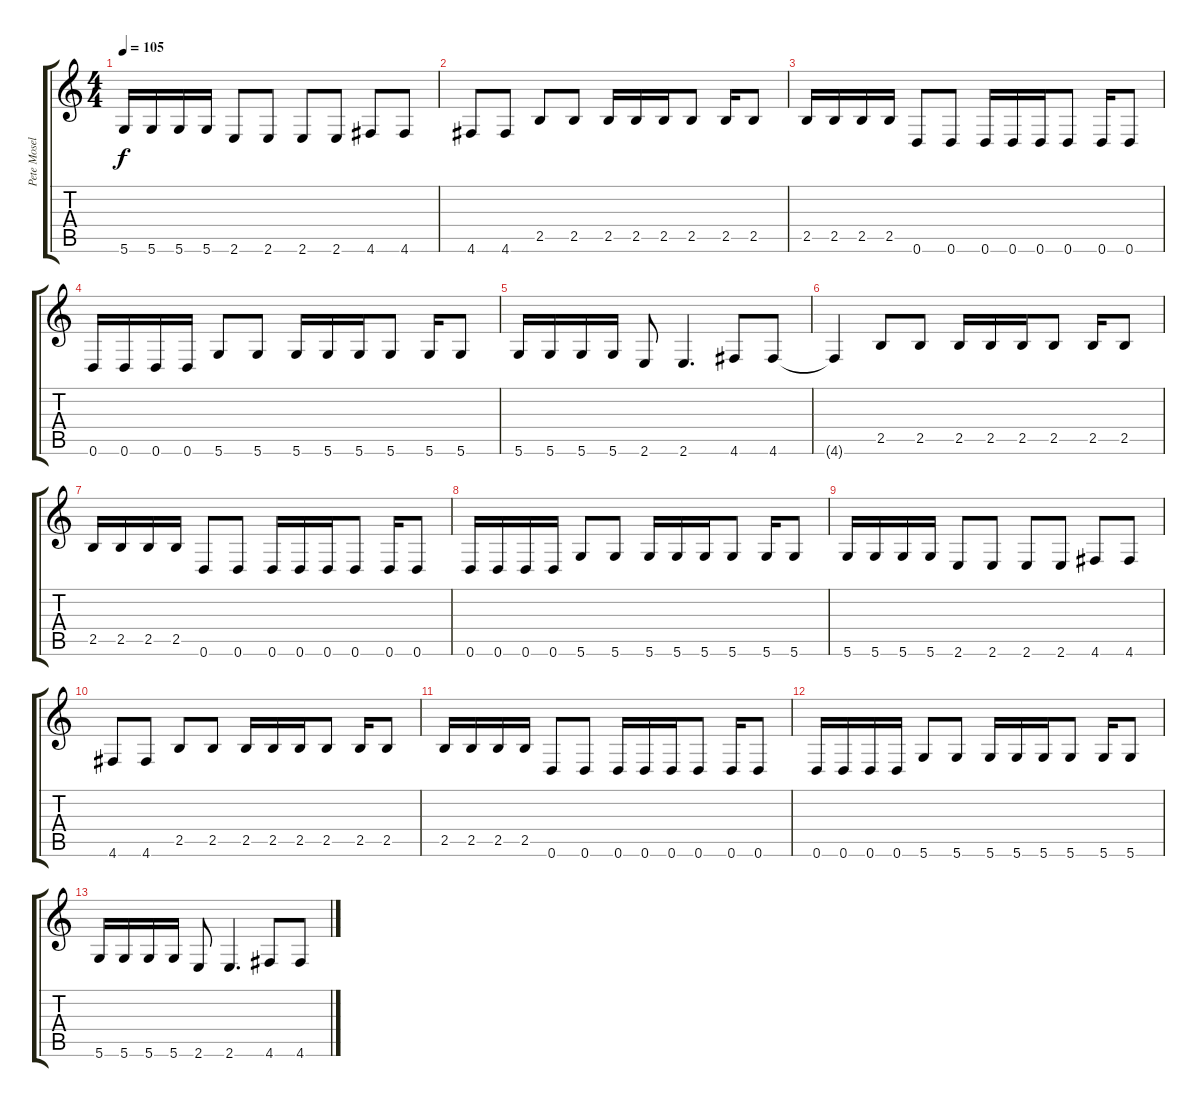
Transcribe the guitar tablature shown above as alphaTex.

\track ("Pete Mosely" "Pete Mosel") {instrument electricbassfinger}
\staff {score tabs}
\tuning (E4 B3 G3 D3 A2 D2) {hide}
\ts (4 4)
\tempo 105
\clef g2
\ks c
5.6.16{dy f} 5.6.16 5.6.16 5.6.16 2.6.8 2.6.8 2.6.8 2.6.8 4.6.8 4.6.8 |
4.6.8 4.6.8 2.5.8 2.5.8 2.5.16 2.5.16 2.5.16 2.5.8 2.5.16 2.5.8 |
2.5.16 2.5.16 2.5.16 2.5.16 0.6.8 0.6.8 0.6.16 0.6.16 0.6.16 0.6.8 0.6.16 0.6.8 |
0.6.16 0.6.16 0.6.16 0.6.16 5.6.8 5.6.8 5.6.16 5.6.16 5.6.16 5.6.8 5.6.16 5.6.8 |
5.6.16 5.6.16 5.6.16 5.6.16 2.6.8 2.6.4{d} 4.6.8 4.6.8 |
4.6{t}.4 2.5.8 2.5.8 2.5.16 2.5.16 2.5.16 2.5.8 2.5.16 2.5.8 |
2.5.16 2.5.16 2.5.16 2.5.16 0.6.8 0.6.8 0.6.16 0.6.16 0.6.16 0.6.8 0.6.16 0.6.8 |
0.6.16 0.6.16 0.6.16 0.6.16 5.6.8 5.6.8 5.6.16 5.6.16 5.6.16 5.6.8 5.6.16 5.6.8 |
5.6.16 5.6.16 5.6.16 5.6.16 2.6.8 2.6.8 2.6.8 2.6.8 4.6.8 4.6.8 |
4.6.8 4.6.8 2.5.8 2.5.8 2.5.16 2.5.16 2.5.16 2.5.8 2.5.16 2.5.8 |
2.5.16 2.5.16 2.5.16 2.5.16 0.6.8 0.6.8 0.6.16 0.6.16 0.6.16 0.6.8 0.6.16 0.6.8 |
0.6.16 0.6.16 0.6.16 0.6.16 5.6.8 5.6.8 5.6.16 5.6.16 5.6.16 5.6.8 5.6.16 5.6.8 |
5.6.16 5.6.16 5.6.16 5.6.16 2.6.8 2.6.4{d} 4.6.8 4.6.8
